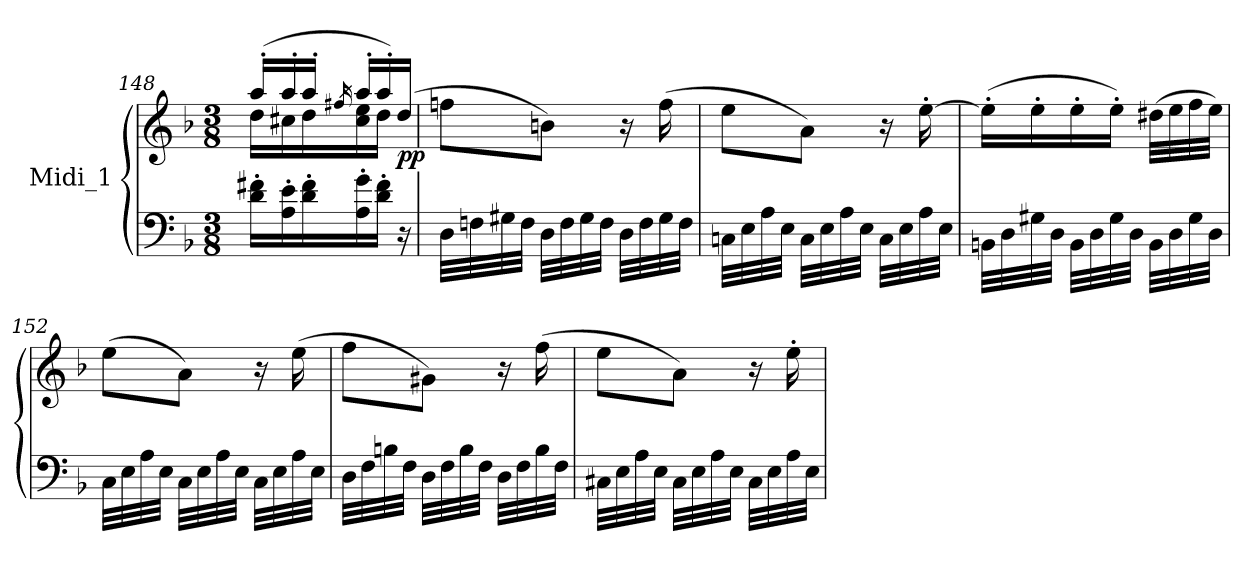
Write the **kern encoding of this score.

**kern	**kern	**dynam
*part1	*part1	*part1
*staff2	*staff1	*staff1/2
*I"Midi_1	*	*
*clefF4	*clefG2	*
*k[b-]	*k[b-]	*
*F:	*F:	*
*M3/8	*M3/8	*
=148	=148	=148
*	*^	*
16d\' 16f#X\'LL	(>16aa'/LL	16dd\LL	.
16A\' 16e\'	16aa'/	16cc#X\	.
16d\' 16f#\'	16aa'/JJ	16dd\	.
.	16qff#X/	.	.
16A\' 16g\'	16aa'/LL	16cc#\ 16ee\	.
16d\' 16f#\'JJ	16aa'/)	16dd\JJ	.
!	!	!	!LO:DY:b
16r	(>16dd/JJ	16ryy	pp
*	*v	*v	*
=149	=149	=149
32D\LLL	8ffni\L	.
32Fni\	.	.
32G#X\	.	.
32F\JJJ	.	.
32D\LLL	8bn\J)	.
32F\	.	.
32G#\	.	.
32F\JJJ	.	.
32D\LLL	16r	.
32F\	.	.
32G#\	(>16ff\	.
32F\JJJ	.	.
=150	=150	=150
32Cni\LLL	8ee\L	.
32E\	.	.
32A\	.	.
32E\JJJ	.	.
32C\LLL	8a\J)	.
32E\	.	.
32A\	.	.
32E\JJJ	.	.
32C\LLL	16r	.
32E\	.	.
32A\	[16ee'\	.
32E\JJJ	.	.
!!LO:LB:g=z
=151	=151	=151
*	*MM75	*
32BBn\LLL	(>16ee'\LL]	.
32D\	.	.
32G#X\	16ee'\	.
32D\JJJ	.	.
32BB\LLL	16ee'\	.
32D\	.	.
32G#\	16ee'\JJ)	.
32D\JJJ	.	.
32BB\LLL	(>32dd#X\LLL	.
32D\	32ee\	.
32G#\	32ff\	.
32D\JJJ	32ee\JJJ)	.
=152	=152	=152
32C\LLL	(>8ee\L	.
32E\	.	.
32A\	.	.
32E\JJJ	.	.
32C\LLL	8a\J)	.
32E\	.	.
32A\	.	.
32E\JJJ	.	.
32C\LLL	16r	.
32E\	.	.
32A\	(>16ee\	.
32E\JJJ	.	.
=153	=153	=153
32D\LLL	8ff\L	.
32F\	.	.
32Bn\	.	.
32F\JJJ	.	.
32D\LLL	8g#X\J)	.
32F\	.	.
32B\	.	.
32F\JJJ	.	.
32D\LLL	16r	.
32F\	.	.
32B\	(>16ff\	.
32F\JJJ	.	.
=154	=154	=154
32C#X\LLL	8ee\L	.
32E\	.	.
32A\	.	.
32E\JJJ	.	.
32C#\LLL	8a\J)	.
32E\	.	.
32A\	.	.
32E\JJJ	.	.
32C#\LLL	16r	.
32E\	.	.
32A\	16ee'\	.
32E\JJJ	.	.
=	=	=
*-	*-	*-
